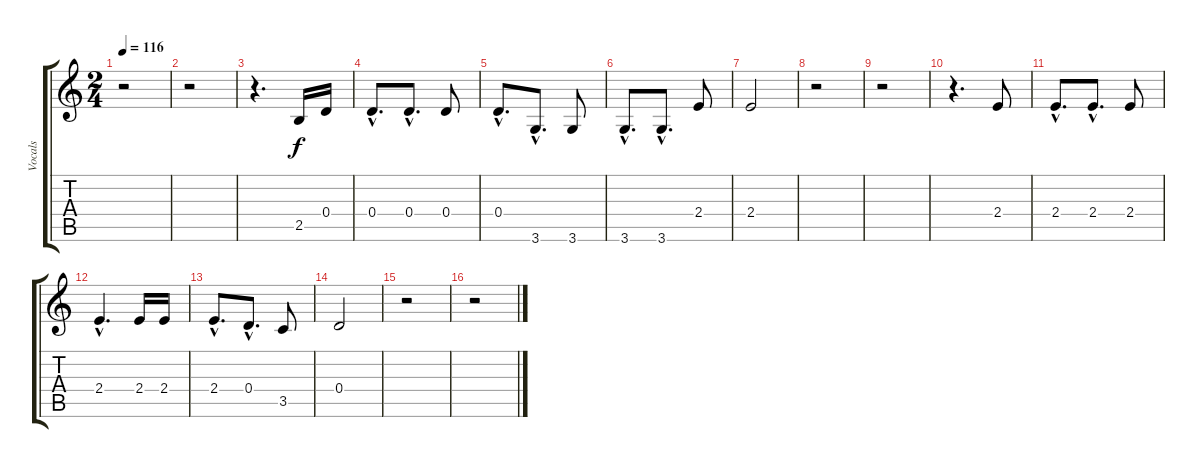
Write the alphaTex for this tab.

\track ("Vocals" "Vocals") {instrument acousticguitarsteel}
\staff {score tabs}
\tuning (E4 B3 G3 D3 A2 E2) {hide}
\ts (2 4)
\tempo 116
\clef g2
\ks c
r.2{dy f} |
r.2 |
r.4{d} 2.5.16 0.4.16 |
0.4{hac}.8{d} 0.4{hac}.8{d} 0.4.8 |
0.4{hac}.8{d} 3.6{hac}.8{d} 3.6.8 |
3.6{hac}.8{d} 3.6{hac}.8{d} 2.4.8 |
2.4.2 |
r.2 |
r.2 |
r.4{d} 2.4.8 |
2.4{hac}.8{d} 2.4{hac}.8{d} 2.4.8 |
2.4{hac}.4{d} 2.4.16 2.4.16 |
2.4{hac}.8{d} 0.4{hac}.8{d} 3.5.8 |
0.4.2 |
r.2 |
r.2
